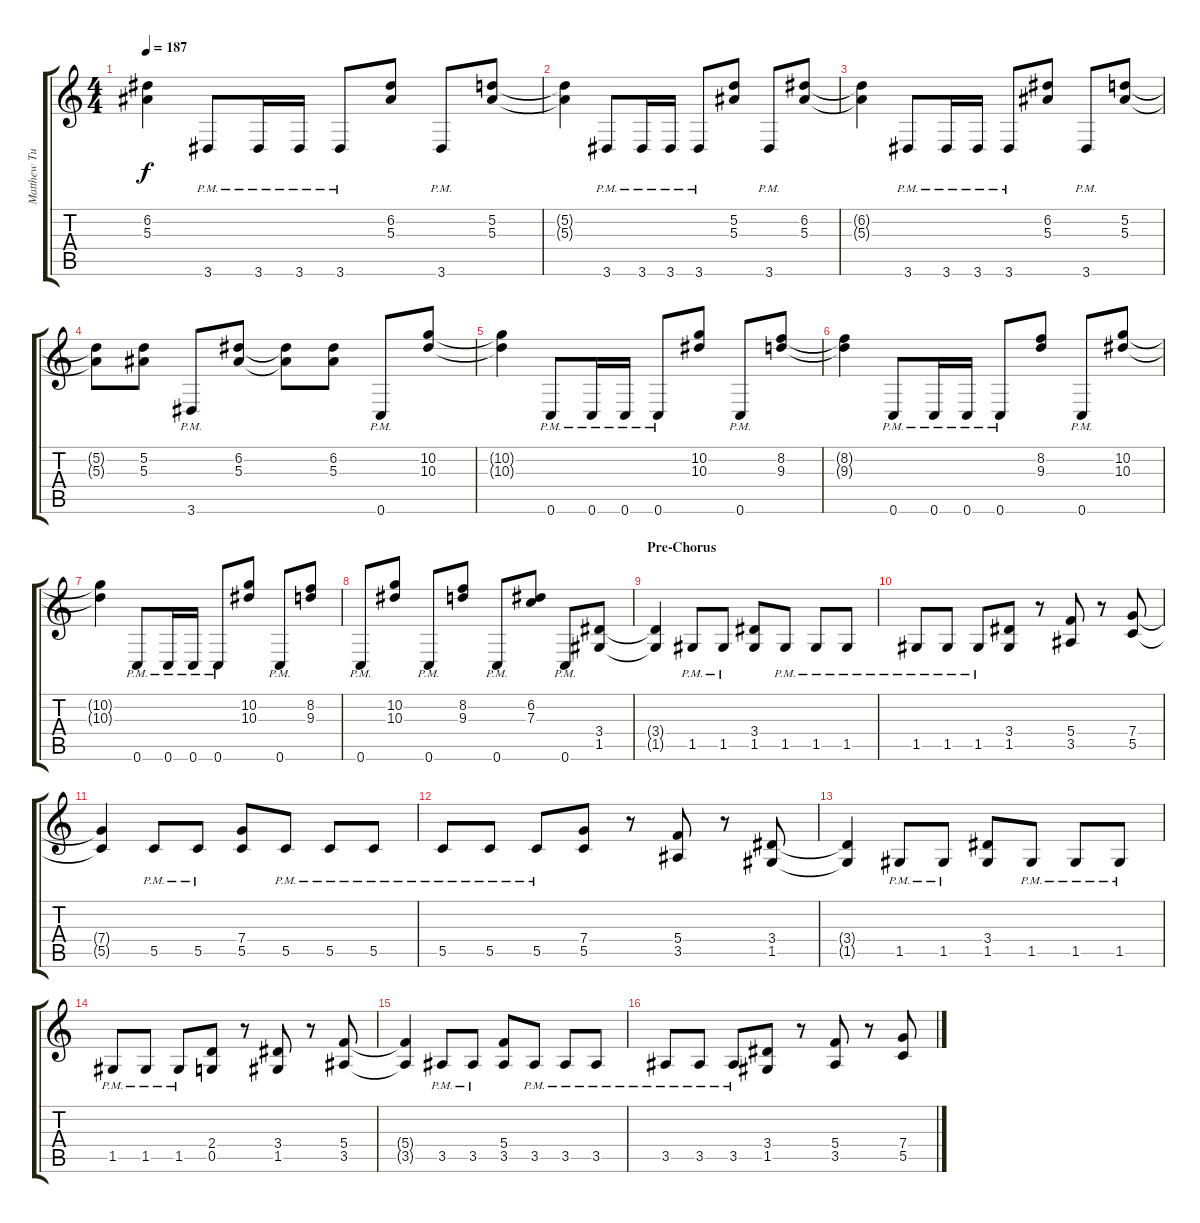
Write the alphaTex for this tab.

\track ("Matthew Tuck - Rhythm" "Matthew Tu") {instrument distortionguitar}
\staff {score tabs}
\tuning (D4 A3 F3 C3 G2 C2) {hide}
\ts (4 4)
\tempo 187
\clef g2
\ks c
(6.2{t} 5.3{t}).4{dy f} 3.6{pm}.8 3.6{pm}.16 3.6{pm}.16 3.6{pm}.8 (6.2 5.3).8 3.6{pm}.8 (5.2 5.3).8 |
(5.2{t} 5.3{t}).4 3.6{pm}.8 3.6{pm}.16 3.6{pm}.16 3.6{pm}.8 (5.2 5.3).8 3.6{pm}.8 (6.2 5.3).8 |
(6.2{t} 5.3{t}).4 3.6{pm}.8 3.6{pm}.16 3.6{pm}.16 3.6{pm}.8 (6.2 5.3).8 3.6{pm}.8 (5.2 5.3).8 |
(5.2{t} 5.3{t}).8 (5.2 5.3).8 3.6{pm}.8 (6.2 5.3).8 (6.2{t} 5.3{t}).8 (6.2 5.3).8 0.6{pm}.8 (10.2 10.3).8 |
(10.2{t} 10.3{t}).4 0.6{pm}.8 0.6{pm}.16 0.6{pm}.16 0.6{pm}.8 (10.2 10.3).8 0.6{pm}.8 (8.2 9.3).8 |
(8.2{t} 9.3{t}).4 0.6{pm}.8 0.6{pm}.16 0.6{pm}.16 0.6{pm}.8 (8.2 9.3).8 0.6{pm}.8 (10.2 10.3).8 |
(10.2{t} 10.3{t}).4 0.6{pm}.8 0.6{pm}.16 0.6{pm}.16 0.6{pm}.8 (10.2 10.3).8 0.6{pm}.8 (8.2 9.3).8 |
0.6{pm}.8 (10.2 10.3).8 0.6{pm}.8 (8.2 9.3).8 0.6{pm}.8 (6.2 7.3).8 0.6{pm}.8 (3.4 1.5).8 |
\section ("" "Pre-Chorus")
(3.4{t} 1.5{t}).4 1.5{pm}.8 1.5{pm}.8 (3.4 1.5).8 1.5{pm}.8 1.5{pm}.8 1.5{pm}.8 |
1.5{pm}.8 1.5{pm}.8 1.5{pm}.8 (3.4 1.5).8 r.8 (5.4 3.5).8 r.8 (7.4 5.5).8 |
(7.4{t} 5.5{t}).4 5.5{pm}.8 5.5{pm}.8 (7.4 5.5).8 5.5{pm}.8 5.5{pm}.8 5.5{pm}.8 |
5.5{pm}.8 5.5{pm}.8 5.5{pm}.8 (7.4 5.5).8 r.8 (5.4 3.5).8 r.8 (3.4 1.5).8 |
(3.4{t} 1.5{t}).4 1.5{pm}.8 1.5{pm}.8 (3.4 1.5).8 1.5{pm}.8 1.5{pm}.8 1.5{pm}.8 |
1.5{pm}.8 1.5{pm}.8 1.5{pm}.8 (2.4 0.5).8 r.8 (3.4 1.5).8 r.8 (5.4 3.5).8 |
(5.4{t} 3.5{t}).4 3.5{pm}.8 3.5{pm}.8 (5.4 3.5).8 3.5{pm}.8 3.5{pm}.8 3.5{pm}.8 |
3.5{pm}.8 3.5{pm}.8 3.5{pm}.8 (3.4 1.5).8 r.8 (5.4 3.5).8 r.8 (7.4 5.5).8
